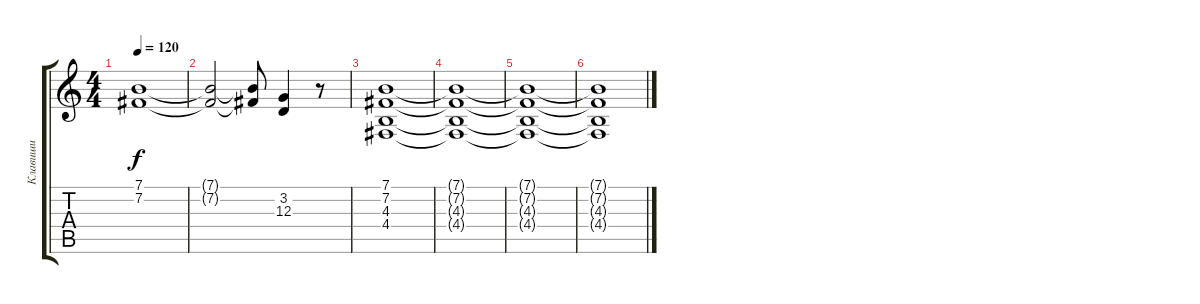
\track ("Клавиши" "Клавиши") {instrument choiraahs}
\staff {score tabs}
\tuning (E4 B3 G3 D3 A2 E2) {hide}
\ts (4 4)
\tempo 120
\clef g2
\ks c
(7.1 7.2).1{dy f} |
(7.1{t} 7.2{t}).2 (7.1{t} 7.2{t}).8 (3.2 12.3).4 r.8 |
(7.1 7.2 4.3 4.4).1 |
(7.1{t} 7.2{t} 4.3{t} 4.4{t}).1 |
(7.1{t} 7.2{t} 4.3{t} 4.4{t}).1 |
(7.1{t} 7.2{t} 4.3{t} 4.4{t}).1
